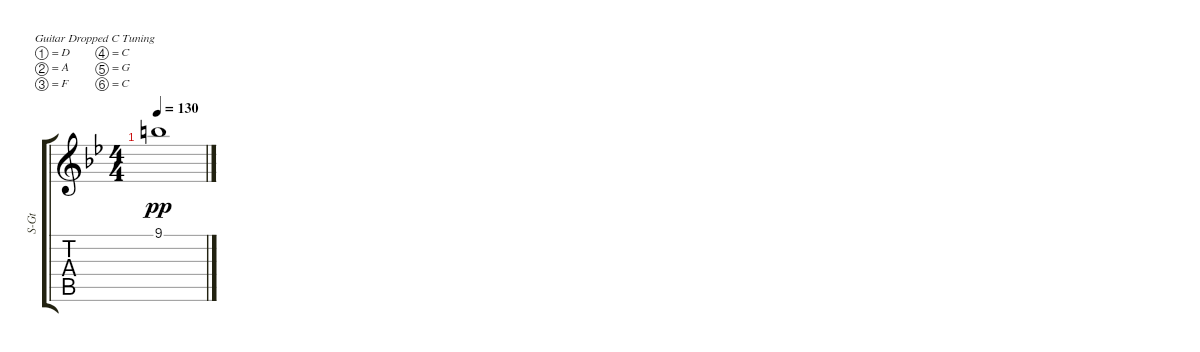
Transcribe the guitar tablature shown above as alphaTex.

\bracketExtendMode groupsimilarinstruments
\otherSystemsTrackNameOrientation horizontal
\track ("Chor" "S-Gt") {instrument seashore}
\staff {score tabs}
\tuning (D4 A3 F3 C3 G2 C2)
\displaytranspose 12
\ts (4 4)
\tempo 130
\clef g2
\ks bb
9.1{t acc #}.1{dy pp beam Down}
